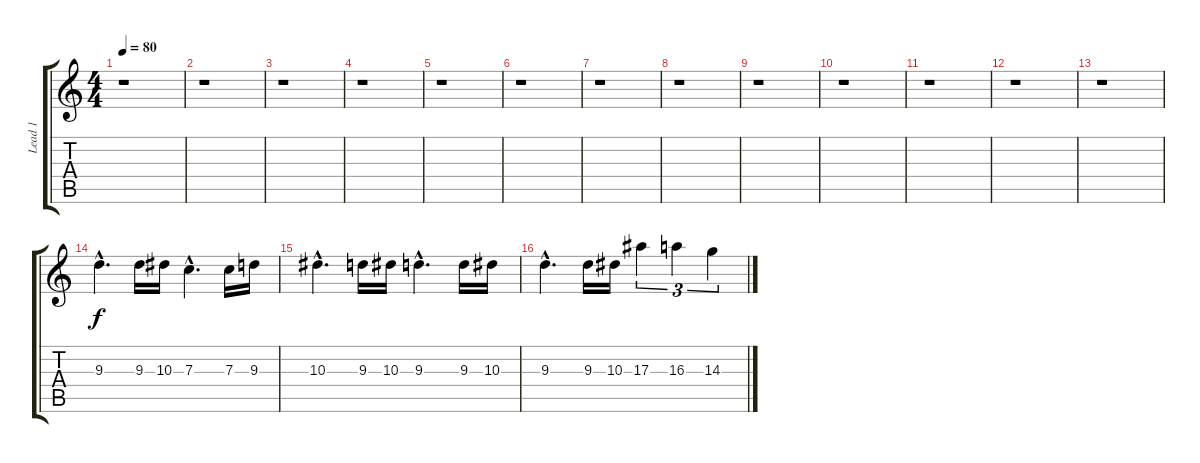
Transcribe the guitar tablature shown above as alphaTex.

\track ("Lead 1" "Lead 1") {instrument distortionguitar}
\staff {score tabs}
\tuning (D4 A3 F3 C3 G2 D2) {hide}
\ts (4 4)
\tempo 80
\clef g2
\ks c
r.1{dy f instrument distortionguitar} |
r.1 |
r.1 |
r.1 |
r.1 |
r.1 |
r.1 |
r.1 |
r.1 |
r.1 |
r.1 |
r.1 |
r.1 |
9.3{hac}.4{d} 9.3.16 10.3.16 7.3{hac}.4{d} 7.3.16 9.3.16 |
10.3{hac}.4{d} 9.3.16 10.3.16 9.3{hac}.4{d} 9.3.16 10.3.16 |
9.3{hac}.4{d} 9.3.16 10.3.16 17.3.4{tu (3 2)} 16.3.4{tu (3 2)} 14.3.4{tu (3 2)}
